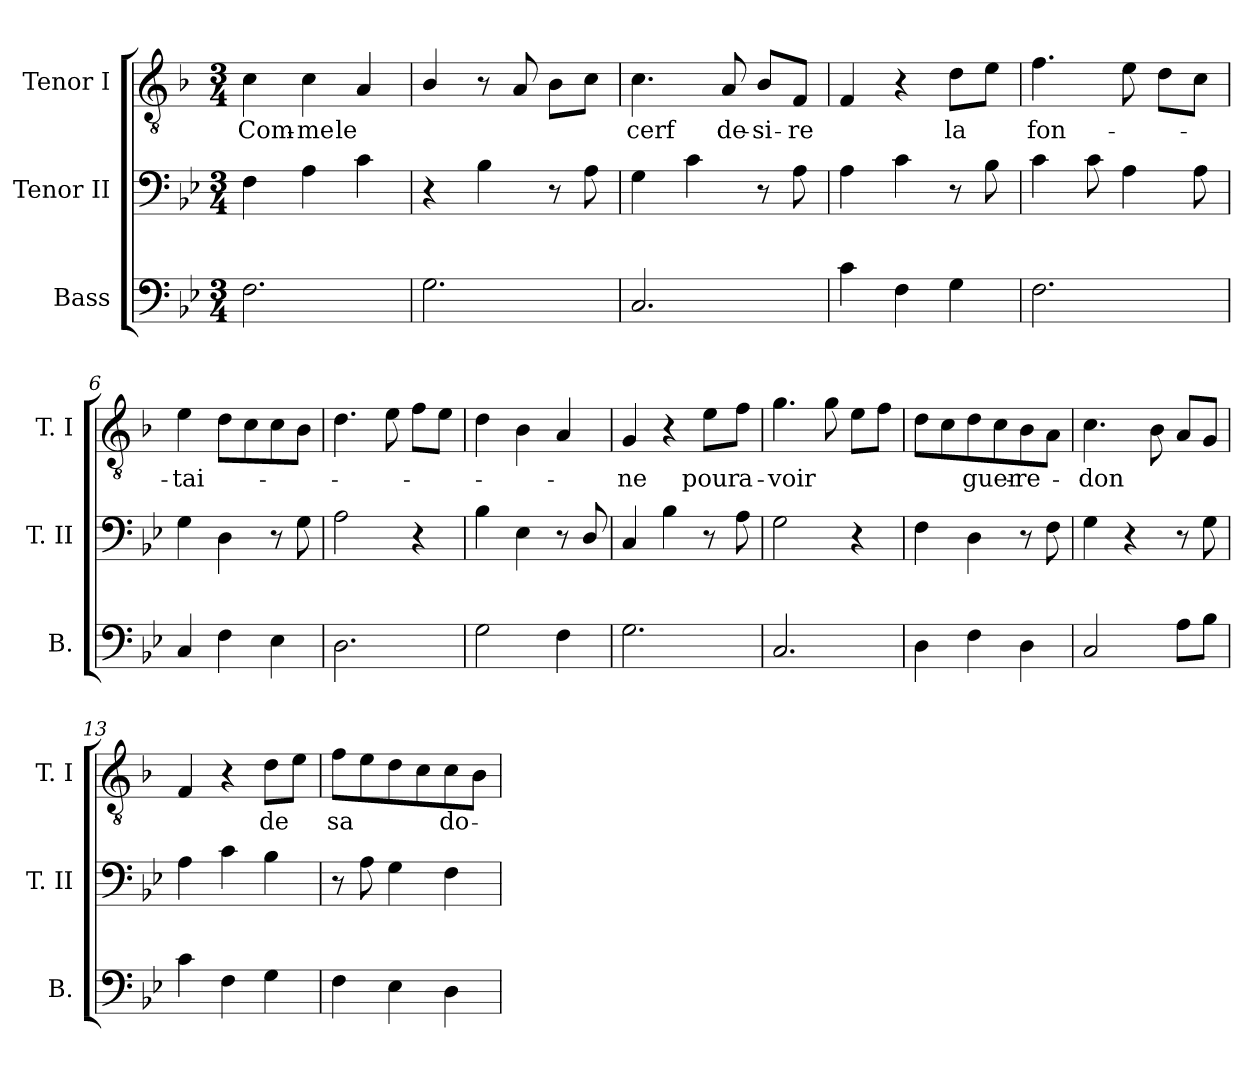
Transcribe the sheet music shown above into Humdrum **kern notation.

**kern	**kern	**kern	**text
*part3	*part2	*part1	*part1
*staff3	*staff2	*staff1	*staff1
*I"Bass	*I"Tenor II	*I"Tenor I	*
*I'B.	*I'T. II	*I'T. I	*
*clefF4	*clefF4	*clefGv2	*
*k[b-e-]	*k[b-e-]	*k[b-]	*
*B-:	*B-:	*F:	*
*M3/4	*M3/4	*M3/4	*
=1	=1	=1	=1
!	!	!	!LO:LY:b
2.F\	4F\	4c\	Com-
!	!	!	!LO:LY:b
.	4A\	4c\	-me
!	!	!	!LO:LY:b
.	4c\	4A/	le
=2	=2	=2	=2
2.G\	4r	4B-/	.
.	4B-\	8r	.
.	.	8A/	.
.	8r	8B-\L	.
.	8A\	8c\J	.
=3	=3	=3	=3
!	!	!	!LO:LY:b
2.C/	4G\	4.c\	cerf
.	4c\	.	.
!	!	!	!LO:LY:b
.	.	8A/	de-
!	!	!	!LO:LY:b
.	8r	8B-/L	-si-
!	!	!	!LO:LY:b
.	8A\	8F/J	-re
=4	=4	=4	=4
4c\	4A\	4F/	.
4F\	4c\	4r	.
!	!	!	!LO:LY:b
4G\	8r	8d\L	la
.	8B-\	8e\J	.
=5	=5	=5	=5
!	!	!	!LO:LY:b
2.F\	4c\	4.f\	fon-
.	8c\	.	.
.	4A\	8e\	.
.	.	8d\L	.
.	8A\	8c\J	.
=6	=6	=6	=6
!	!	!	!LO:LY:b
4C/	4G\	4e\	-tai-
4F\	4D\	8d\L	.
.	.	8c\	.
4E-\	8r	8c\	.
.	8G\	8B-\J	.
!!LO:LB:g=z
=7	=7	=7	=7
2.D\	2A\	4.d\	.
.	.	8e\	.
.	4r	8f\L	.
.	.	8e\J	.
=8	=8	=8	=8
2G\	4B-\	4d\	.
.	4E-\	4B-\	.
4F\	8r	4A/	.
.	8D/	.	.
=9	=9	=9	=9
!	!	!	!LO:LY:b
2.G\	4C/	4G/	-ne
.	4B-\	4r	.
!	!	!	!LO:LY:b
.	8r	8e\L	pour
!	!	!	!LO:LY:b
.	8A\	8f\J	a-
=10	=10	=10	=10
!	!	!	!LO:LY:b
2.C/	2G\	4.g\	-voir
.	.	8g\	.
.	4r	8e\L	.
.	.	8f\J	.
=11	=11	=11	=11
4D\	4F\	8d\L	.
.	.	8c\	.
!	!	!	!LO:LY:b
4F\	4D\	8d\	guer-
.	.	8c\	.
!	!	!	!LO:LY:b
4D\	8r	8B-\	-re-
.	8F\	8A\J	.
=12	=12	=12	=12
!	!	!	!LO:LY:b
2C/	4G\	4.c\	-don
.	4r	.	.
.	.	8B-\	.
8A\L	8r	8A/L	.
8B-\J	8G\	8G/J	.
=13	=13	=13	=13
4c\	4A\	4F/	.
4F\	4c\	4r	.
!	!	!	!LO:LY:b
4G\	4B-\	8d\L	de
.	.	8e\J	.
!!LO:LB:g=z
=14	=14	=14	=14
!	!	!	!LO:LY:b
4F\	8r	8f\L	sa
.	8A\	8e\	.
4E-\	4G\	8d\	.
.	.	8c\	.
!	!	!	!LO:LY:b
4D\	4F\	8c\	-do-
.	.	8B-\J	.
=	=	=	=
*-	*-	*-	*-
